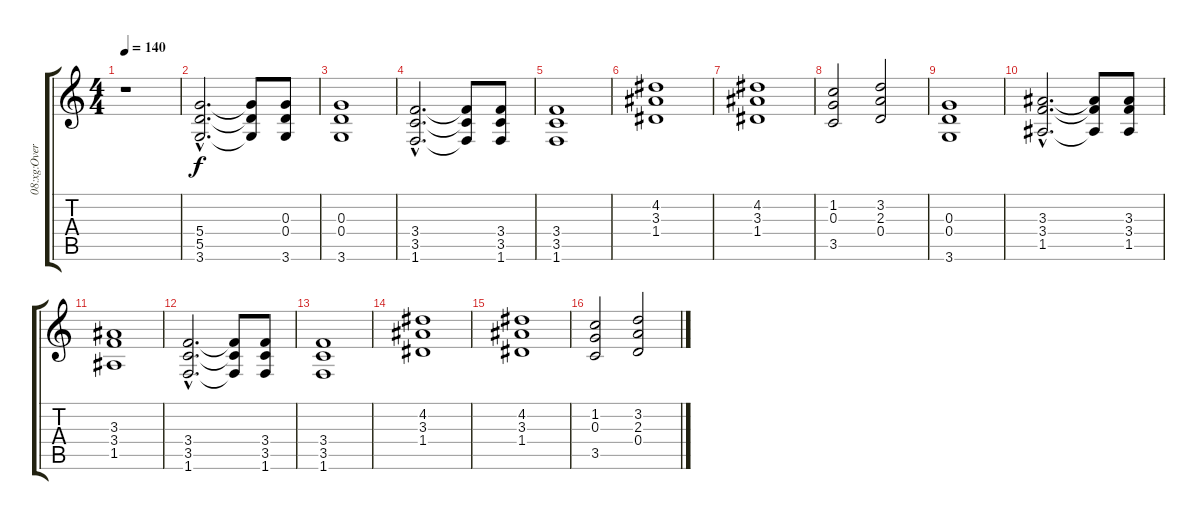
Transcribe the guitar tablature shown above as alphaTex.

\track ("08:xg:Overdrive " "08:xg:Over") {instrument acousticguitarnylon}
\staff {score tabs}
\tuning (E4 B3 G3 D3 A2 E2) {hide}
\ts (4 4)
\tempo 140
\clef g2
\ks c
r.1{dy f} |
(5.4{hac} 5.5{hac} 3.6{hac}).2{d} (5.4{t} 5.5{t} 3.6{t}).8 (0.3 0.4 3.6).8 |
(0.3 0.4 3.6).1 |
(3.4{hac} 3.5{hac} 1.6{hac}).2{d} (3.4{t} 3.5{t} 1.6{t}).8 (3.4 3.5 1.6).8 |
(3.4 3.5 1.6).1 |
(4.2 3.3 1.4).1 |
(4.2 3.3 1.4).1 |
(1.2 0.3 3.5).2 (3.2 2.3 0.4).2 |
(0.3 0.4 3.6).1 |
(3.3{hac} 3.4{hac} 1.5{hac}).2{d} (3.3{t} 3.4{t} 1.5{t}).8 (3.3 3.4 1.5).8 |
(3.3 3.4 1.5).1 |
(3.4{hac} 3.5{hac} 1.6{hac}).2{d} (3.4{t} 3.5{t} 1.6{t}).8 (3.4 3.5 1.6).8 |
(3.4 3.5 1.6).1 |
(4.2 3.3 1.4).1 |
(4.2 3.3 1.4).1 |
(1.2 0.3 3.5).2 (3.2 2.3 0.4).2
